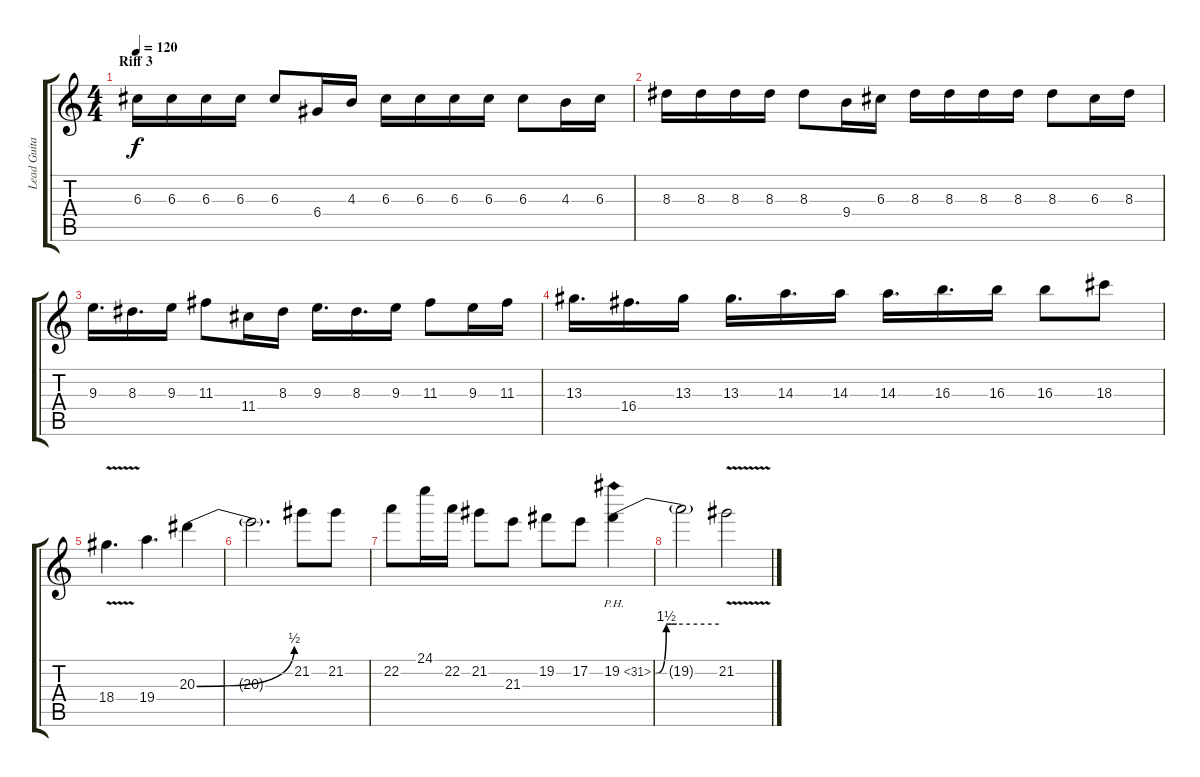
\track ("Lead Guitar" "Lead Guita") {instrument overdrivenguitar}
\staff {score tabs}
\tuning (E4 B3 G3 D3 A2 E2) {hide}
\ts (4 4)
\section ("" "Riff 3")
\tempo 120
\clef g2
\ks c
6.3.16{dy f} 6.3.16 6.3.16 6.3.16 6.3.8 6.4.16 4.3.16 6.3.16 6.3.16 6.3.16 6.3.16 6.3.8 4.3.16 6.3.16 |
8.3.16 8.3.16 8.3.16 8.3.16 8.3.8 9.4.16 6.3.16 8.3.16 8.3.16 8.3.16 8.3.16 8.3.8 6.3.16 8.3.16 |
9.3.16{d} 8.3.16{d} 9.3.16 11.3.8 11.4.16 8.3.16 9.3.16{d} 8.3.16{d} 9.3.16 11.3.8 9.3.16 11.3.16 |
13.3.16{d} 16.4.16{d} 13.3.16 13.3.16{d} 14.3.16{d} 14.3.16 14.3.16{d} 16.3.16{d} 16.3.16 16.3.8 18.3.8 |
18.4{v}.4{d} 19.4.4{d} 20.3{be (bend 0 0 60 2)}.4 |
20.3{t}.2{d} 21.2.8 21.2.8 |
22.2.8 24.1.16 22.2.16 21.2.8 21.3.8 19.2.8 17.2.8 19.2{be (custom 0 0 10 6 15 6 20 6 60 6) ph 12}.4 |
19.2{t}.2 21.2{v}.2
